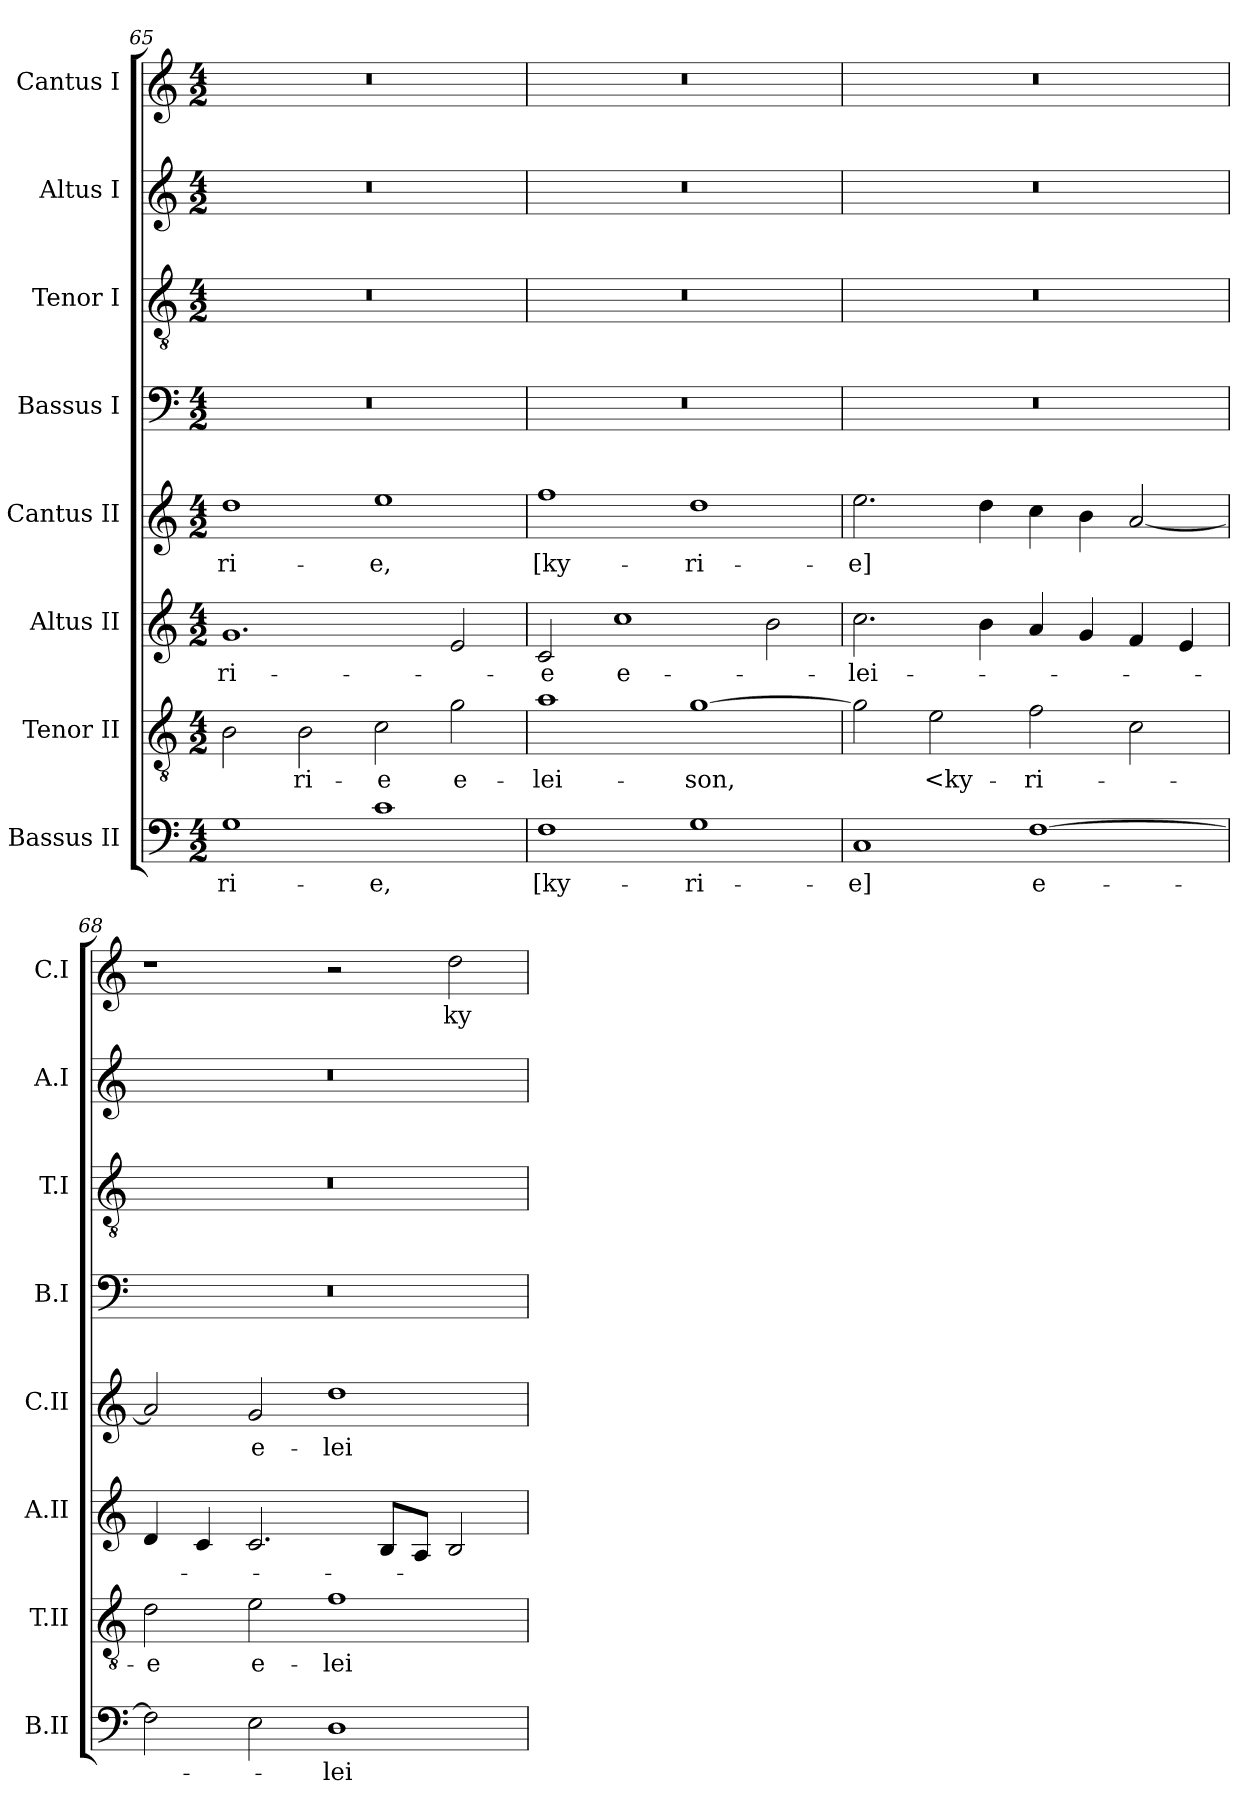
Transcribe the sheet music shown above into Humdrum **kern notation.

**kern	**text	**kern	**text	**kern	**text	**kern	**text	**kern	**kern	**kern	**kern	**text
*part8	*part8	*part7	*part7	*part6	*part6	*part5	*part5	*part4	*part3	*part2	*part1	*part1
*staff8	*staff8	*staff7	*staff7	*staff6	*staff6	*staff5	*staff5	*staff4	*staff3	*staff2	*staff1	*staff1
*I"Bassus II	*	*I"Tenor II	*	*I"Altus II	*	*I"Cantus II	*	*I"Bassus I	*I"Tenor I	*I"Altus I	*I"Cantus I	*
*I'B.II	*	*I'T.II	*	*I'A.II	*	*I'C.II	*	*I'B.I	*I'T.I	*I'A.I	*I'C.I	*
*clefF4	*	*clefGv2	*	*clefG2	*	*clefG2	*	*clefF4	*clefGv2	*clefG2	*clefG2	*
*	*	*ITrd7c12	*	*	*	*	*	*	*ITrd7c12	*	*	*
*k[]	*	*k[]	*	*k[]	*	*k[]	*	*k[]	*k[]	*k[]	*k[]	*
*C:	*	*C:	*	*C:	*	*C:	*	*C:	*C:	*C:	*C:	*
*M4/2	*	*M4/2	*	*M4/2	*	*M4/2	*	*M4/2	*M4/2	*M4/2	*M4/2	*
=65	=65	=65	=65	=65	=65	=65	=65	=65	=65	=65	=65	=65
1G\	-ri-	2BB\	.	1.g/	-ri-	1dd\	-ri-	0r	0r	0r	0r	.
.	.	2BB\	-ri-	.	.	.	.	.	.	.	.	.
1c\	-e,	2C\	-e	.	.	1ee\	-e,	.	.	.	.	.
.	.	2G\	e-	2e/	.	.	.	.	.	.	.	.
=66	=66	=66	=66	=66	=66	=66	=66	=66	=66	=66	=66	=66
1F\	[ky-	1A\	-lei-	2c/	-e	1ff\	[ky-	0r	0r	0r	0r	.
.	.	.	.	1cc\	e-	.	.	.	.	.	.	.
1G\	-ri-	[1G\	-son,	.	.	1dd\	-ri-	.	.	.	.	.
.	.	.	.	2b\	.	.	.	.	.	.	.	.
=67	=67	=67	=67	=67	=67	=67	=67	=67	=67	=67	=67	=67
1C/	-e]	2G\]	.	2.cc\	-lei-	2.ee\	-e]	0r	0r	0r	0r	.
.	.	2E\	<ky-	.	.	.	.	.	.	.	.	.
.	.	.	.	4b\	.	4dd\	.	.	.	.	.	.
[1F\	e-	2F\	-ri-	4a/	.	4cc\	.	.	.	.	.	.
.	.	.	.	4g/	.	4b\	.	.	.	.	.	.
.	.	2C\	.	4f/	.	[2a/	.	.	.	.	.	.
.	.	.	.	4e/	.	.	.	.	.	.	.	.
=68	=68	=68	=68	=68	=68	=68	=68	=68	=68	=68	=68	=68
2F\]	.	2D\	-e	4d/	.	2a/]	.	0r	0r	0r	1r	.
.	.	.	.	4c/	.	.	.	.	.	.	.	.
2E\	.	2E\	e-	2.c/	.	2g/	e-	.	.	.	.	.
1D\	-lei-	1F\	-lei-	.	.	1dd\	-lei-	.	.	.	2r	.
.	.	.	.	8B/L	.	.	.	.	.	.	.	.
.	.	.	.	8A/J	.	.	.	.	.	.	.	.
.	.	.	.	2B/	.	.	.	.	.	.	2dd\	ky-
=	=	=	=	=	=	=	=	=	=	=	=	=
*-	*-	*-	*-	*-	*-	*-	*-	*-	*-	*-	*-	*-
